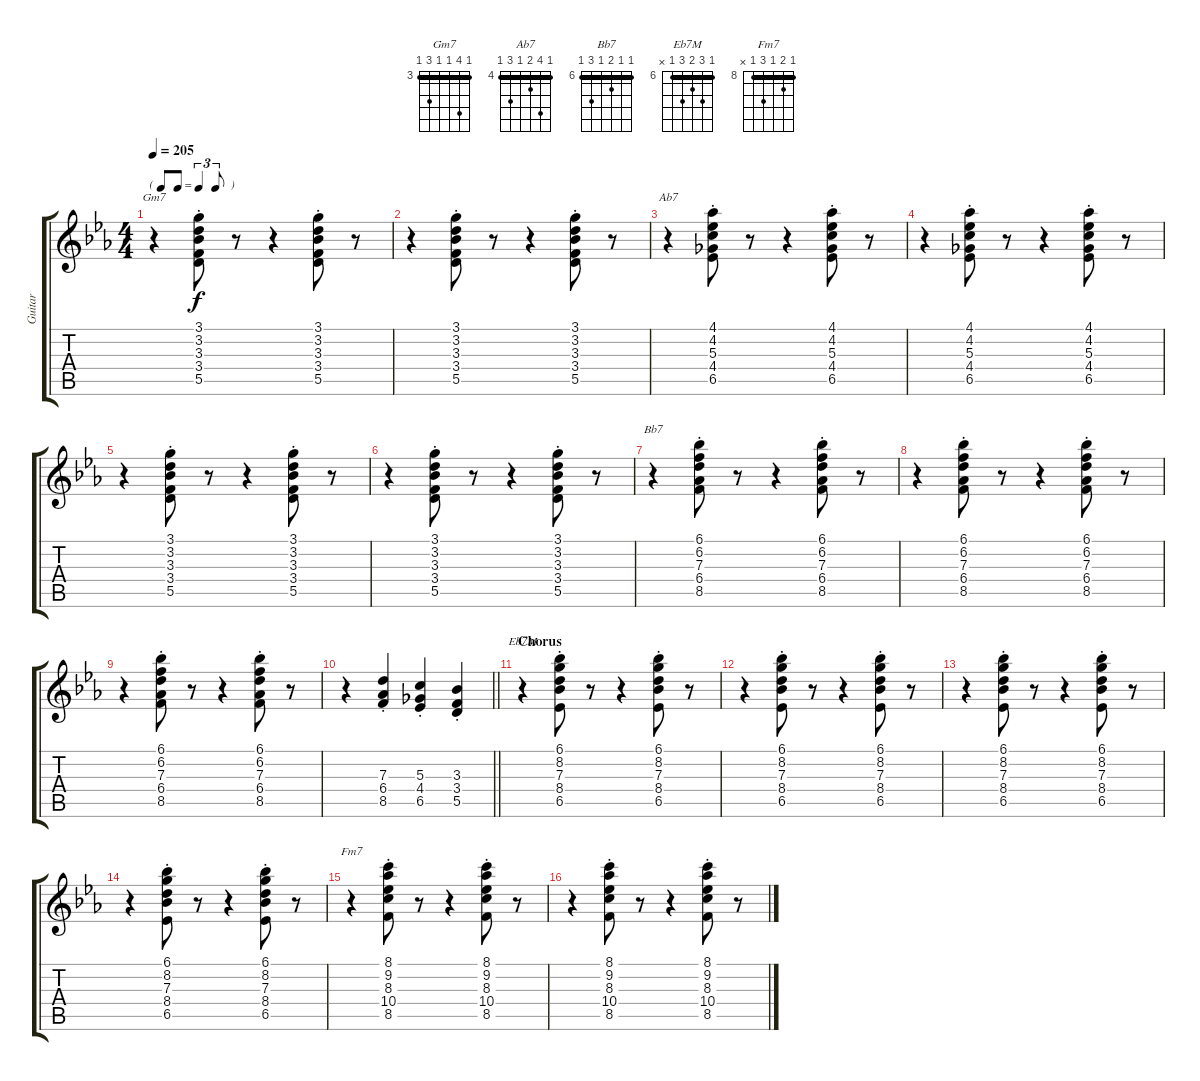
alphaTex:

\track ("Guitar" "Guitar") {instrument electricguitarclean}
\staff {score tabs}
\tuning (E4 B3 G3 D3 A2 E2) {hide}
\chord ("Gm7" 3 6 3 3 5 3) {firstfret 3 barre 3}
\chord ("Ab7" 4 7 5 4 6 4) {firstfret 4 barre 4}
\chord ("Bb7" 6 6 7 6 8 6) {firstfret 6 barre 6}
\chord ("Eb7M" 6 8 7 8 6 x) {firstfret 6 barre 6}
\chord ("Fm7" 8 9 8 10 8 x) {firstfret 8 barre 8}
\ts (4 4)
\tf triplet8th
\tempo 205
\clef g2
\ks eb
r.4{ch "Gm7" dy f} (3.1{st} 3.2{st} 3.3{st} 3.4{st} 5.5{st}).8 r.8 r.4 (3.1{st} 3.2{st} 3.3{st} 3.4{st} 5.5{st}).8 r.8 |
r.4 (3.1{st} 3.2{st} 3.3{st} 3.4{st} 5.5{st}).8 r.8 r.4 (3.1{st} 3.2{st} 3.3{st} 3.4{st} 5.5{st}).8 r.8 |
r.4{ch "Ab7"} (4.1{st} 4.2{st} 5.3{st} 4.4{st} 6.5{st}).8 r.8 r.4 (4.1{st} 4.2{st} 5.3{st} 4.4{st} 6.5{st}).8 r.8 |
r.4 (4.1{st} 4.2{st} 5.3{st} 4.4{st} 6.5{st}).8 r.8 r.4 (4.1{st} 4.2{st} 5.3{st} 4.4{st} 6.5{st}).8 r.8 |
r.4 (3.1{st} 3.2{st} 3.3{st} 3.4{st} 5.5{st}).8 r.8 r.4 (3.1{st} 3.2{st} 3.3{st} 3.4{st} 5.5{st}).8 r.8 |
r.4 (3.1{st} 3.2{st} 3.3{st} 3.4{st} 5.5{st}).8 r.8 r.4 (3.1{st} 3.2{st} 3.3{st} 3.4{st} 5.5{st}).8 r.8 |
r.4{ch "Bb7"} (6.1{st} 6.2{st} 7.3{st} 6.4{st} 8.5{st}).8 r.8 r.4 (6.1{st} 6.2{st} 7.3{st} 6.4{st} 8.5{st}).8 r.8 |
r.4 (6.1{st} 6.2{st} 7.3{st} 6.4{st} 8.5{st}).8 r.8 r.4 (6.1{st} 6.2{st} 7.3{st} 6.4{st} 8.5{st}).8 r.8 |
r.4 (6.1{st} 6.2{st} 7.3{st} 6.4{st} 8.5{st}).8 r.8 r.4 (6.1{st} 6.2{st} 7.3{st} 6.4{st} 8.5{st}).8 r.8 |
\barLineRight lightlight
r.4 (7.3{st} 6.4{st} 8.5{st}).4 (5.3{st} 4.4{st} 6.5{st}).4 (3.3{st} 3.4{st} 5.5{st}).4 |
\section ("" "Chorus")
r.4{ch "Eb7M"} (6.1{st} 8.2{st} 7.3{st} 8.4{st} 6.5{st}).8 r.8 r.4 (6.1{st} 8.2{st} 7.3{st} 8.4{st} 6.5{st}).8 r.8 |
r.4 (6.1{st} 8.2{st} 7.3{st} 8.4{st} 6.5{st}).8 r.8 r.4 (6.1{st} 8.2{st} 7.3{st} 8.4{st} 6.5{st}).8 r.8 |
r.4 (6.1{st} 8.2{st} 7.3{st} 8.4{st} 6.5{st}).8 r.8 r.4 (6.1{st} 8.2{st} 7.3{st} 8.4{st} 6.5{st}).8 r.8 |
r.4 (6.1{st} 8.2{st} 7.3{st} 8.4{st} 6.5{st}).8 r.8 r.4 (6.1{st} 8.2{st} 7.3{st} 8.4{st} 6.5{st}).8 r.8 |
r.4{ch "Fm7"} (8.1{st} 9.2{st} 8.3{st} 10.4{st} 8.5{st}).8 r.8 r.4 (8.1{st} 9.2{st} 8.3{st} 10.4{st} 8.5{st}).8 r.8 |
r.4 (8.1{st} 9.2{st} 8.3{st} 10.4{st} 8.5{st}).8 r.8 r.4 (8.1{st} 9.2{st} 8.3{st} 10.4{st} 8.5{st}).8 r.8
